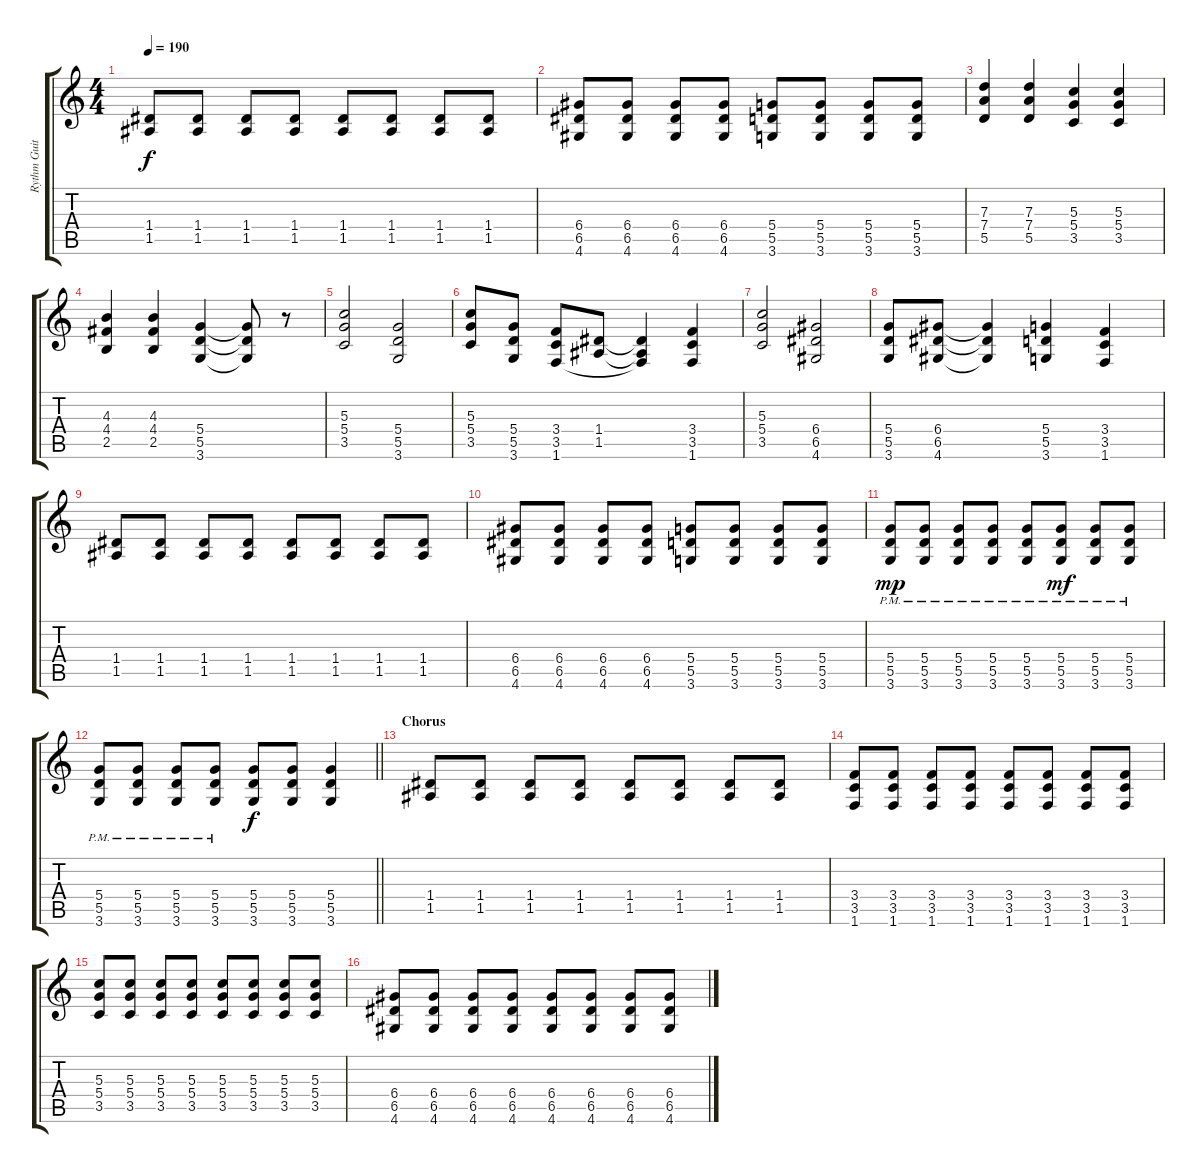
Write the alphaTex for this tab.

\track ("Rythm Guitar A" "Rythm Guit") {instrument overdrivenguitar}
\staff {score tabs}
\tuning (E4 B3 G3 D3 A2 E2) {hide}
\ts (4 4)
\tempo 190
\clef g2
\ks c
(1.4 1.5).8{dy f} (1.4 1.5).8 (1.4 1.5).8 (1.4 1.5).8 (1.4 1.5).8 (1.4 1.5).8 (1.4 1.5).8 (1.4 1.5).8 |
(6.4 6.5 4.6).8 (6.4 6.5 4.6).8 (6.4 6.5 4.6).8 (6.4 6.5 4.6).8 (5.4 5.5 3.6).8 (5.4 5.5 3.6).8 (5.4 5.5 3.6).8 (5.4 5.5 3.6).8 |
(7.3 7.4 5.5).4 (7.3 7.4 5.5).4 (5.3 5.4 3.5).4 (5.3 5.4 3.5).4 |
(4.3 4.4 2.5).4 (4.3 4.4 2.5).4 (5.4 5.5 3.6).4 (5.4{t} 5.5{t} 3.6{t}).8 r.8 |
(5.3 5.4 3.5).2 (5.4 5.5 3.6).2 |
(5.3 5.4 3.5).8 (5.4 5.5 3.6).8 (3.4 3.5 1.6).8 (1.4 1.5).8 (1.4{t} 1.5{t} 1.6{t}).4 (3.4 3.5 1.6).4 |
(5.3 5.4 3.5).2 (6.4 6.5 4.6).2 |
(5.4 5.5 3.6).8 (6.4 6.5 4.6).8 (6.4{t} 6.5{t} 4.6{t}).4 (5.4 5.5 3.6).4 (3.4 3.5 1.6).4 |
(1.4 1.5).8 (1.4 1.5).8 (1.4 1.5).8 (1.4 1.5).8 (1.4 1.5).8 (1.4 1.5).8 (1.4 1.5).8 (1.4 1.5).8 |
(6.4 6.5 4.6).8 (6.4 6.5 4.6).8 (6.4 6.5 4.6).8 (6.4 6.5 4.6).8 (5.4 5.5 3.6).8 (5.4 5.5 3.6).8 (5.4 5.5 3.6).8 (5.4 5.5 3.6).8 |
(5.4{pm} 5.5{pm} 3.6{pm}).8{dy mp} (5.4{pm} 5.5{pm} 3.6{pm}).8 (5.4{pm} 5.5{pm} 3.6{pm}).8 (5.4{pm} 5.5{pm} 3.6{pm}).8 (5.4{pm} 5.5{pm} 3.6{pm}).8 (5.4{pm} 5.5{pm} 3.6{pm}).8{dy mf} (5.4{pm} 5.5{pm} 3.6{pm}).8 (5.4{pm} 5.5{pm} 3.6{pm}).8 |
\barLineRight lightlight
(5.4{pm} 5.5{pm} 3.6{pm}).8 (5.4{pm} 5.5{pm} 3.6{pm}).8 (5.4{pm} 5.5{pm} 3.6{pm}).8 (5.4{pm} 5.5{pm} 3.6{pm}).8 (5.4 5.5 3.6).8{dy f} (5.4 5.5 3.6).8 (5.4 5.5 3.6).4 |
\section ("" "Chorus ")
(1.4 1.5).8 (1.4 1.5).8 (1.4 1.5).8 (1.4 1.5).8 (1.4 1.5).8 (1.4 1.5).8 (1.4 1.5).8 (1.4 1.5).8 |
(3.4 3.5 1.6).8 (3.4 3.5 1.6).8 (3.4 3.5 1.6).8 (3.4 3.5 1.6).8 (3.4 3.5 1.6).8 (3.4 3.5 1.6).8 (3.4 3.5 1.6).8 (3.4 3.5 1.6).8 |
(5.3 5.4 3.5).8 (5.3 5.4 3.5).8 (5.3 5.4 3.5).8 (5.3 5.4 3.5).8 (5.3 5.4 3.5).8 (5.3 5.4 3.5).8 (5.3 5.4 3.5).8 (5.3 5.4 3.5).8 |
(6.4 6.5 4.6).8 (6.4 6.5 4.6).8 (6.4 6.5 4.6).8 (6.4 6.5 4.6).8 (6.4 6.5 4.6).8 (6.4 6.5 4.6).8 (6.4 6.5 4.6).8 (6.4 6.5 4.6).8
